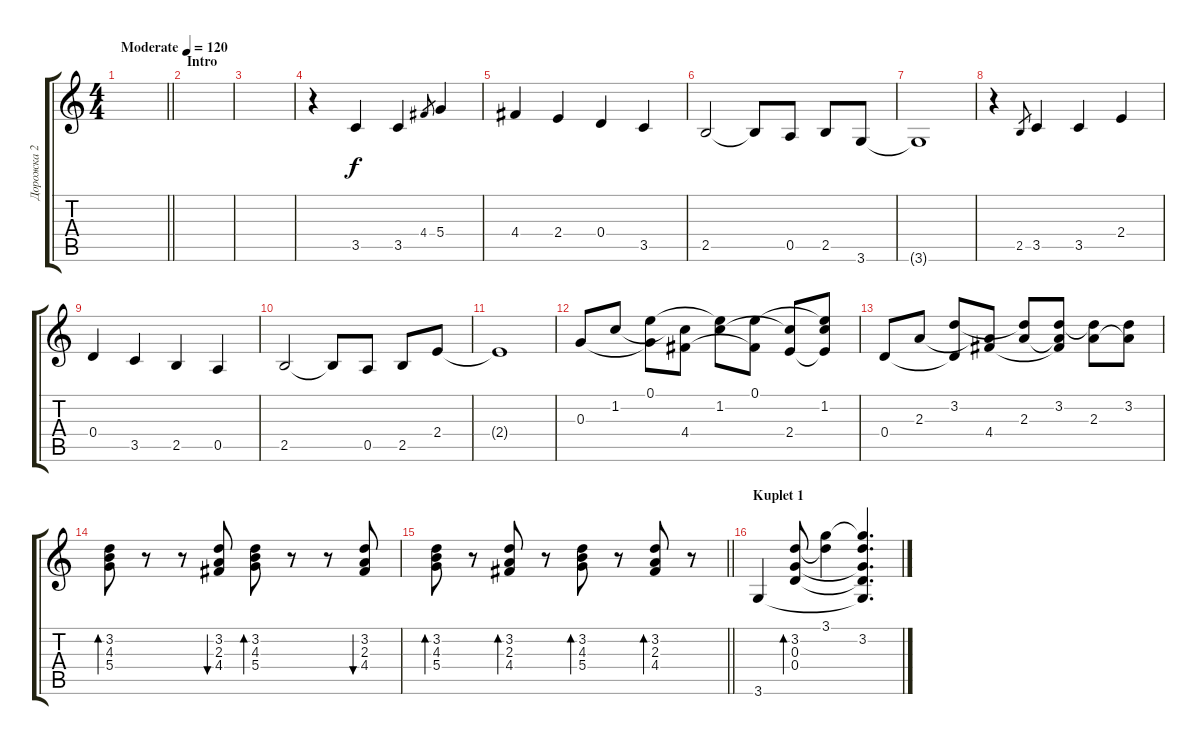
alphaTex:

\track ("Дорожка 2" "Дорожка 2") {instrument acousticguitarsteel}
\staff {score tabs}
\tuning (E4 B3 G3 D3 A2 E2) {hide}
\ts (4 4)
\tempo (120 "Moderate")
\clef g2
\barLineRight lightlight
\ks c
|
\section ("" "Intro")
|
|
r.4 3.5.4 3.5.4 4.4.8{gr} 5.4.4 |
4.4.4 2.4.4 0.4.4 3.5.4 |
2.5.2 2.5{t}.8 0.5.8 2.5.8 3.6.8 |
3.6{t}.1 |
r.4 2.5.8{gr} 3.5.4 3.5.4 2.4.4 |
0.4.4 3.5.4 2.5.4 0.5.4 |
2.5.2 2.5{t}.8 0.5.8 2.5.8 2.4.8 |
2.4{t}.1 |
0.3.8 1.2.8 (0.1 0.3{t}).8 (1.2{t} 4.4).8 (0.1{t} 1.2).8 (0.1 4.4{t}).8 (1.2{t} 2.4).8 (0.1{t} 1.2 2.4{t}).8 |
0.4.8 2.3.8 (3.2 0.4{t}).8 (2.3{t} 4.4).8 (3.2{t} 2.3).8 (3.2 2.3{t} 4.4{t}).8 (3.2{t} 2.3).8 (3.2 2.3{t}).8 |
(3.2 4.3 5.4).8{bd 60} r.8 r.8 (3.2 2.3 4.4).8{bu 60} (3.2 4.3 5.4).8{bd 60} r.8 r.8 (3.2 2.3 4.4).8{bu 60} |
\barLineRight lightlight
(3.2 4.3 5.4).8{bd 60} r.8 (3.2 2.3 4.4).8{bd 60} r.8 (3.2 4.3 5.4).8{bd 60} r.8 (3.2 2.3 4.4).8{bd 60} r.8 |
\section ("" "Kuplet 1")
3.6.4 (3.2 0.3 0.4).8{bd 60} (3.1 3.2{t}).4 (3.1{t} 3.2 0.3{t} 0.4{t} 3.6{t}).4{d}
